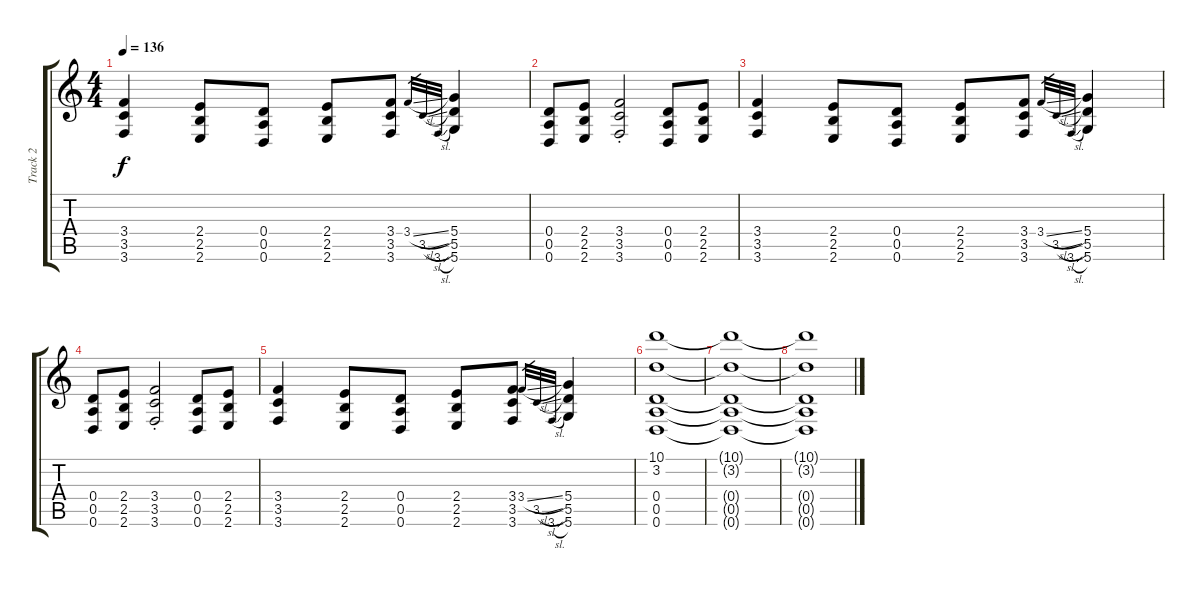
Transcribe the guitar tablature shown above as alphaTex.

\track ("Track 2" "Track 2") {instrument overdrivenguitar}
\staff {score tabs}
\tuning (E4 B3 G3 D3 A2 D2) {hide}
\ts (4 4)
\tempo 136
\clef g2
\ks c
(3.4 3.5 3.6).4{dy f} (2.4 2.5 2.6).8 (0.4 0.5 0.6).8 (2.4 2.5 2.6).8 (3.4 3.5 3.6).8 3.4{sl}.32{gr} 3.5{sl}.32{gr} 3.6{sl}.32{gr} (5.4 5.5 5.6).4 |
(0.4 0.5 0.6).8 (2.4 2.5 2.6).8 (3.4{st} 3.5 3.6).2 (0.4 0.5 0.6).8 (2.4 2.5 2.6).8 |
(3.4 3.5 3.6).4 (2.4 2.5 2.6).8 (0.4 0.5 0.6).8 (2.4 2.5 2.6).8 (3.4 3.5 3.6).8 3.4{sl}.32{gr} 3.5{sl}.32{gr} 3.6{sl}.32{gr} (5.4 5.5 5.6).4 |
(0.4 0.5 0.6).8 (2.4 2.5 2.6).8 (3.4{st} 3.5 3.6).2 (0.4 0.5 0.6).8 (2.4 2.5 2.6).8 |
(3.4 3.5 3.6).4 (2.4 2.5 2.6).8 (0.4 0.5 0.6).8 (2.4 2.5 2.6).8 (3.4 3.5 3.6).8 3.4{sl}.32{gr} 3.5{sl}.32{gr} 3.6{sl}.32{gr} (5.4 5.5 5.6).4 |
(10.1 3.2 0.4 0.5 0.6).1 |
(10.1{t} 3.2{t} 0.4{t} 0.5{t} 0.6{t}).1 |
(10.1{t} 3.2{t} 0.4{t} 0.5{t} 0.6{t}).1
